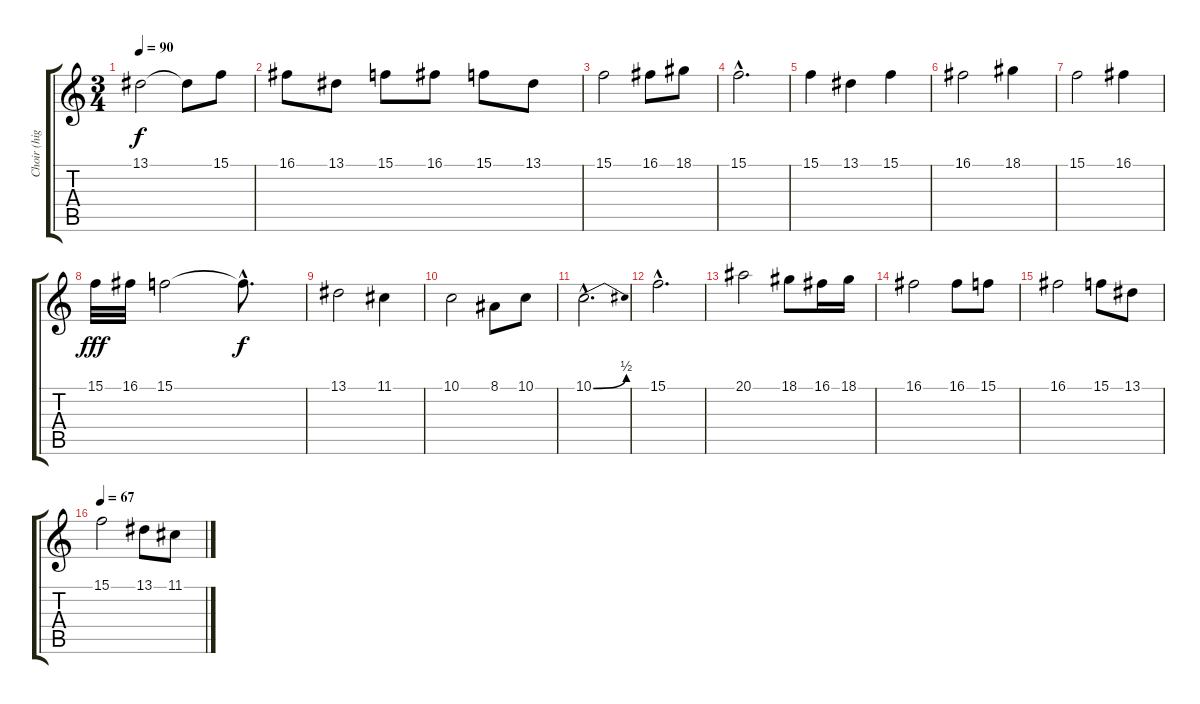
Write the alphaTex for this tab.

\track ("Choir (high)" "Choir (hig") {instrument choiraahs}
\staff {score tabs}
\tuning (D4 A3 F3 C3 G2 D2) {hide}
\ts (3 4)
\tempo 90
\clef g2
\ks c
13.1.2{dy f volume 14} 13.1{t}.8 15.1.8 |
16.1.8 13.1.8 15.1.8 16.1.8 15.1.8 13.1.8 |
15.1.2 16.1.8 18.1.8 |
15.1{hac}.2{d} |
15.1.4{volume 13} 13.1.4 15.1.4 |
16.1.2 18.1.4 |
15.1.2 16.1.4 |
15.1.32{dy fff} 16.1.32 15.1.2 15.1{hac t}.8{d dy f} |
13.1.2 11.1.4 |
10.1.2 8.1.8 10.1.8 |
10.1{be (bend 0 0 60 2) hac}.2{d} |
15.1{hac}.2{d volume 12} |
20.1.2 18.1.8 16.1.16 18.1.16 |
16.1.2 16.1.8 15.1.8 |
16.1.2 15.1.8 13.1.8 |
\tempo 67
15.1.2 13.1.8 11.1.8
